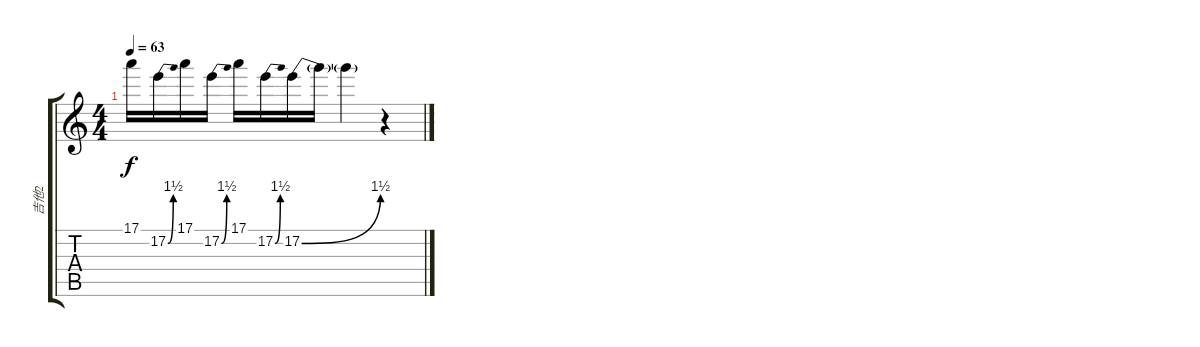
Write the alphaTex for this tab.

\track ("吉他2" "吉他2") {instrument distortionguitar}
\staff {score tabs}
\tuning (E4 B3 G3 D3 A2 E2) {hide}
\ts (4 4)
\tempo 63
\clef g2
\ks c
17.1.16{dy f volume 6} 17.2{be (bend 0 0 60 6)}.16 17.1.16 17.2{be (bend 0 0 60 6)}.16 17.1.16 17.2{be (bend 0 0 60 6)}.16{volume 4} 17.2{be (bend 0 0 60 6)}.16 17.2{t}.16 17.2{t}.4 r.4
